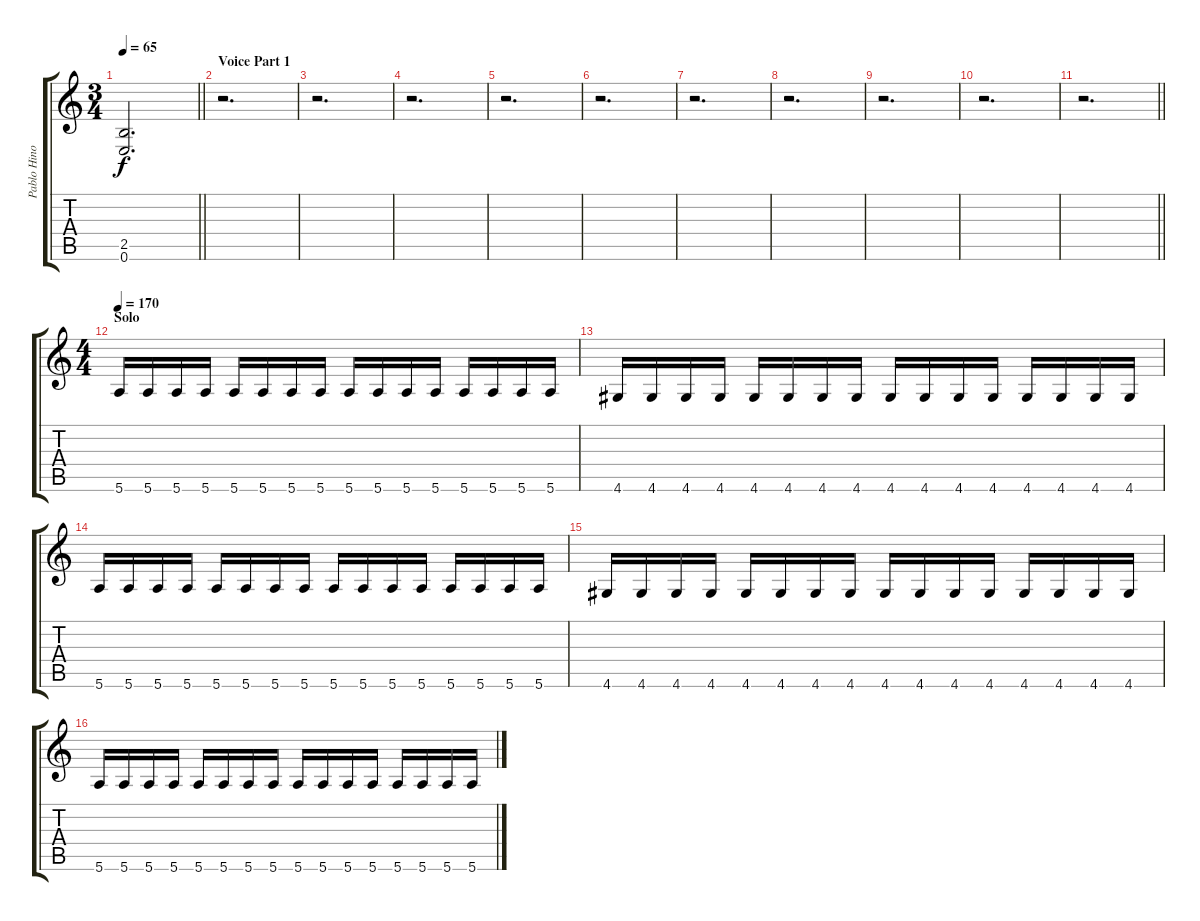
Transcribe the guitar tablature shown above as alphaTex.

\track ("Pablo Hinojos-Gonzales [Guitar 2]" "Pablo Hino") {instrument overdrivenguitar}
\staff {score tabs}
\tuning (E4 B3 G3 D3 A2 E2) {hide}
\ts (3 4)
\tempo 65
\clef g2
\barLineRight lightlight
\ks c
(2.5{t} 0.6{t}).2{d dy f} |
\section ("" "Voice Part 1")
r.2{d} |
r.2{d} |
r.2{d} |
r.2{d} |
r.2{d} |
r.2{d} |
r.2{d} |
r.2{d} |
r.2{d} |
\barLineRight lightlight
r.2{d} |
\ts (4 4)
\section ("" "Solo   ")
\tempo 170
5.6.16{volume 13} 5.6.16 5.6.16 5.6.16 5.6.16 5.6.16 5.6.16 5.6.16 5.6.16 5.6.16 5.6.16 5.6.16 5.6.16 5.6.16 5.6.16 5.6.16 |
4.6.16 4.6.16 4.6.16 4.6.16 4.6.16 4.6.16 4.6.16 4.6.16 4.6.16 4.6.16 4.6.16 4.6.16 4.6.16 4.6.16 4.6.16 4.6.16 |
5.6.16 5.6.16 5.6.16 5.6.16 5.6.16 5.6.16 5.6.16 5.6.16 5.6.16 5.6.16 5.6.16 5.6.16 5.6.16 5.6.16 5.6.16 5.6.16 |
4.6.16 4.6.16 4.6.16 4.6.16 4.6.16 4.6.16 4.6.16 4.6.16 4.6.16 4.6.16 4.6.16 4.6.16 4.6.16 4.6.16 4.6.16 4.6.16 |
5.6.16 5.6.16 5.6.16 5.6.16 5.6.16 5.6.16 5.6.16 5.6.16 5.6.16 5.6.16 5.6.16 5.6.16 5.6.16 5.6.16 5.6.16 5.6.16
